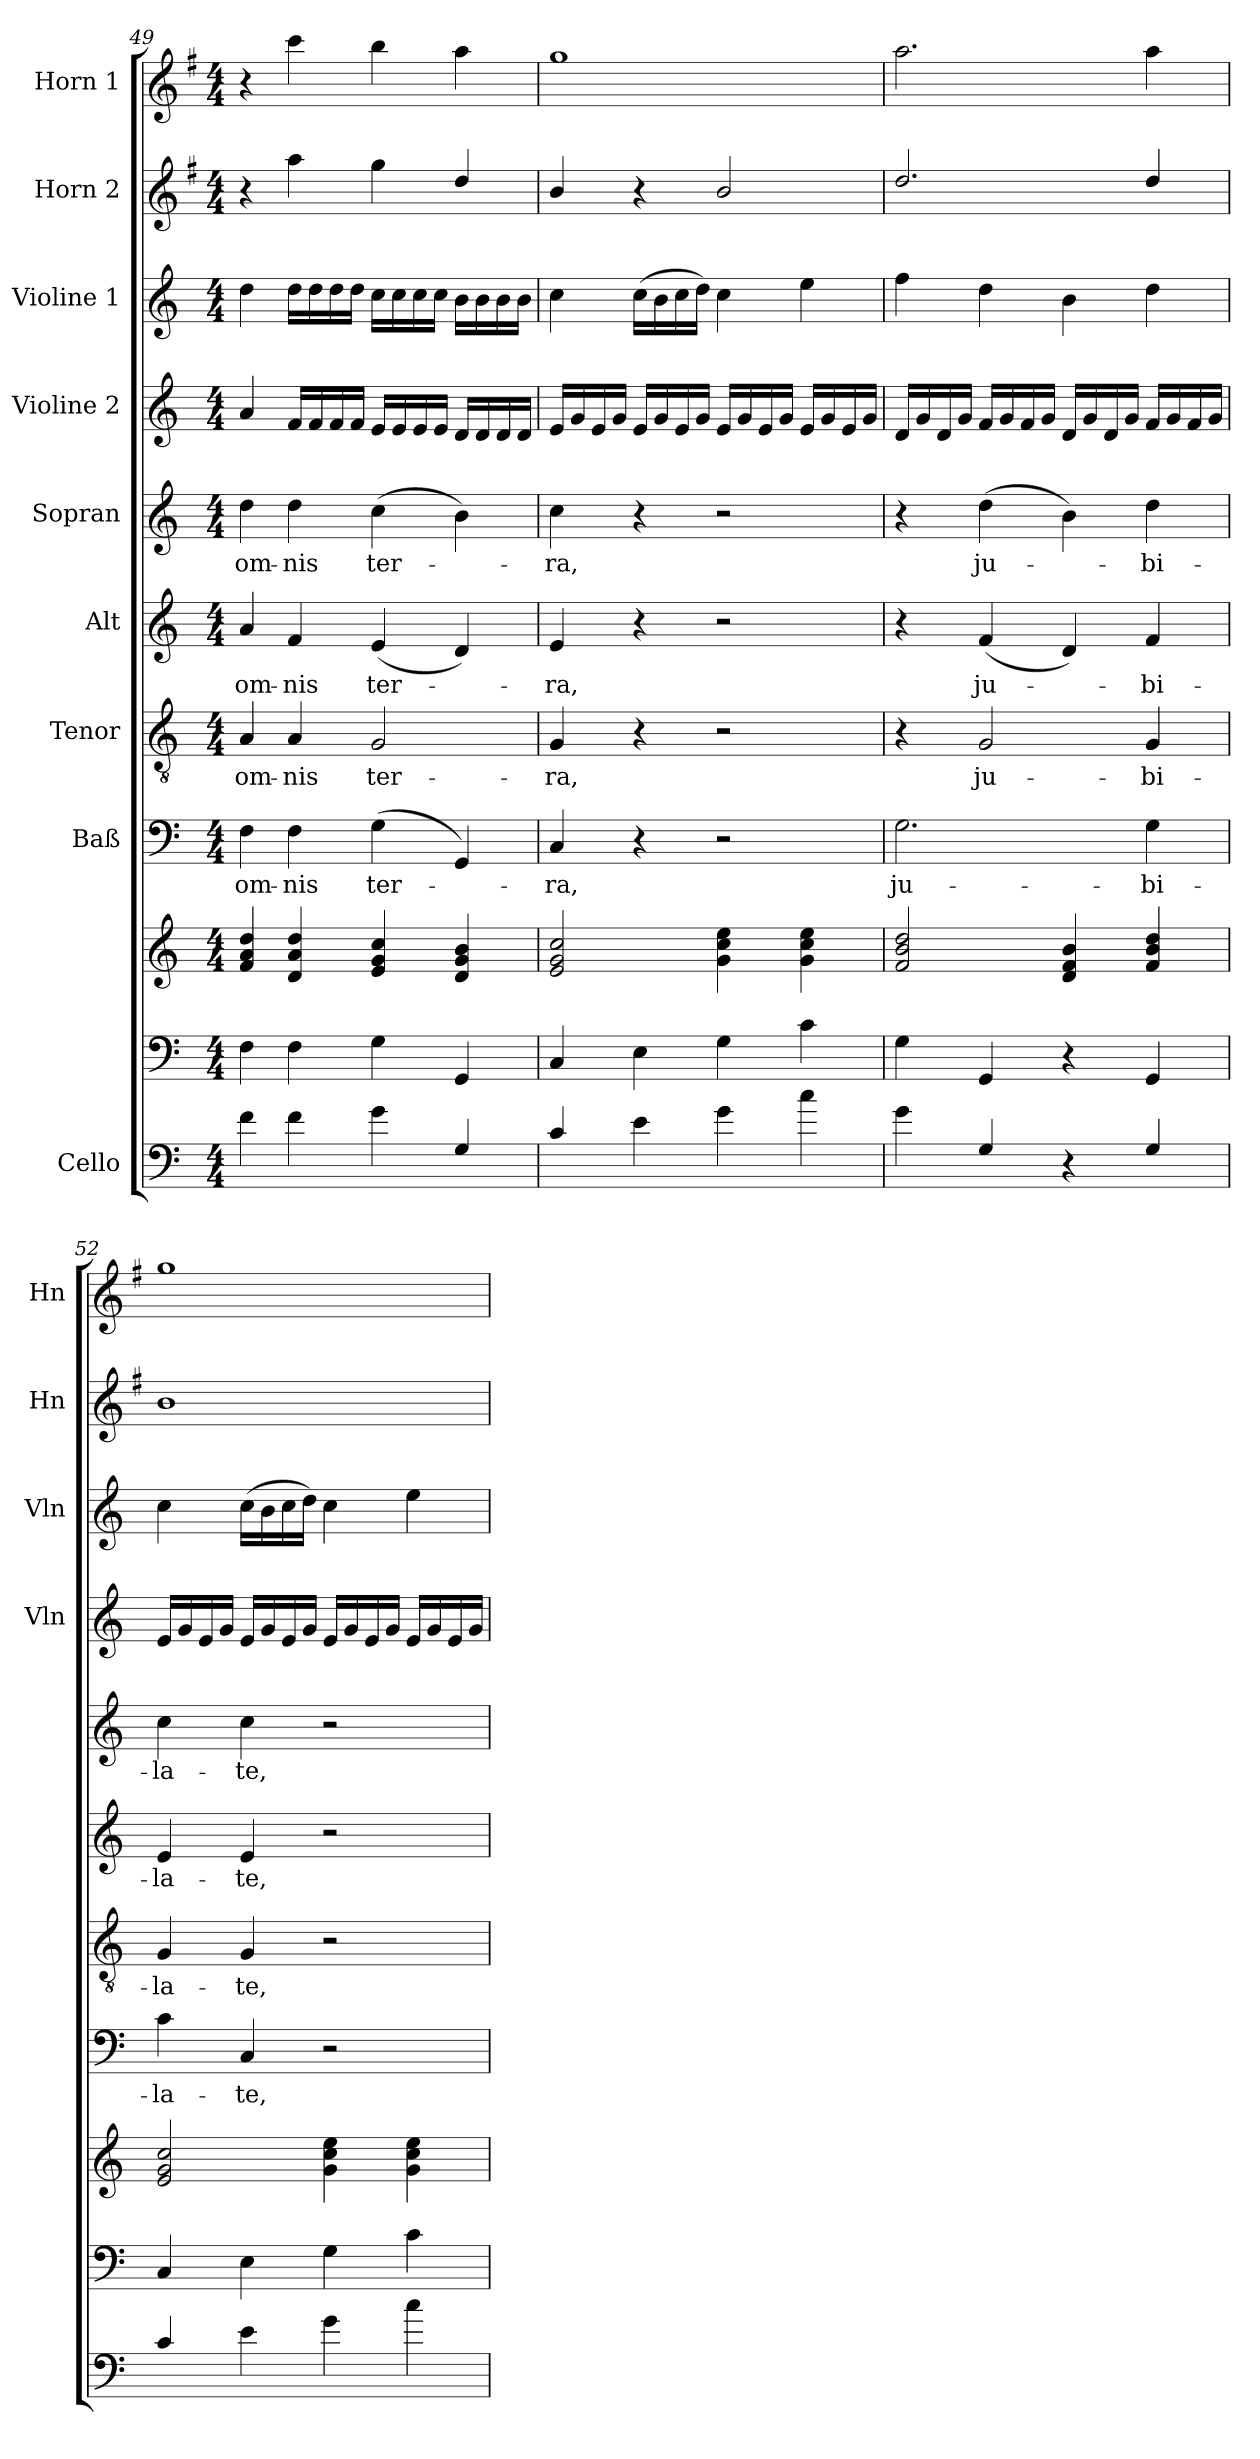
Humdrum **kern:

**kern	**kern	**kern	**kern	**text	**kern	**text	**kern	**text	**kern	**text	**kern	**kern	**kern	**kern
*part10	*part9	*part9	*part8	*part8	*part7	*part7	*part6	*part6	*part5	*part5	*part4	*part3	*part2	*part1
*staff11	*staff10	*staff9	*staff8	*staff8	*staff7	*staff7	*staff6	*staff6	*staff5	*staff5	*staff4	*staff3	*staff2	*staff1
*I"Cello	*	*	*I"Baß	*	*I"Tenor	*	*I"Alt	*	*I"Sopran	*	*I"Violine 2	*I"Violine 1	*I"Horn 2	*I"Horn 1
*	*	*	*	*	*	*	*	*	*	*	*I'Vln	*I'Vln	*I'Hn	*I'Hn
*clefF4	*clefF4	*clefG2	*clefF4	*	*clefGv2	*	*clefG2	*	*clefG2	*	*clefG2	*clefG2	*clefG2	*clefG2
*ITrd7c12	*	*	*	*	*	*	*	*	*	*	*	*	*ITrd4c7	*ITrd4c7
*k[]	*k[]	*k[]	*k[]	*	*k[]	*	*k[]	*	*k[]	*	*k[]	*k[]	*k[]	*k[]
*C:	*C:	*C:	*C:	*	*C:	*	*C:	*	*C:	*	*C:	*C:	*C:	*C:
*M4/4	*M4/4	*M4/4	*M4/4	*	*M4/4	*	*M4/4	*	*M4/4	*	*M4/4	*M4/4	*M4/4	*M4/4
=49	=49	=49	=49	=49	=49	=49	=49	=49	=49	=49	=49	=49	=49	=49
!	!	!	!	!LO:LY:b	!	!LO:LY:b	!	!LO:LY:b	!	!LO:LY:b	!	!	!	!
4F\	4F\	4f/ 4a/ 4dd/	4F\	om-	4A/	om-	4a/	om-	4dd\	om-	4a/	4dd\	4r	4r
!	!	!	!	!LO:LY:b	!	!LO:LY:b	!	!LO:LY:b	!	!LO:LY:b	!	!	!	!
4F\	4F\	4d/ 4a/ 4dd/	4F\	-nis	4A/	-nis	4f/	-nis	4dd\	-nis	16f/LL	16dd\LL	4dd\	4ff\
.	.	.	.	.	.	.	.	.	.	.	16f/	16dd\	.	.
.	.	.	.	.	.	.	.	.	.	.	16f/	16dd\	.	.
.	.	.	.	.	.	.	.	.	.	.	16f/JJ	16dd\JJ	.	.
!	!	!	!	!LO:LY:b	!	!LO:LY:b	!	!LO:LY:b	!	!LO:LY:b	!	!	!	!
4G\	4G\	4e/ 4g/ 4cc/	(>4G\	ter-	2G/	ter-	(<4e/	ter-	(>4cc\	ter-	16e/LL	16cc\LL	4cc\	4ee\
.	.	.	.	.	.	.	.	.	.	.	16e/	16cc\	.	.
.	.	.	.	.	.	.	.	.	.	.	16e/	16cc\	.	.
.	.	.	.	.	.	.	.	.	.	.	16e/JJ	16cc\JJ	.	.
4GG/	4GG/	4d/ 4g/ 4b/	4GG/)	.	.	.	4d/)	.	4b\)	.	16d/LL	16b\LL	4g/	4dd\
.	.	.	.	.	.	.	.	.	.	.	16d/	16b\	.	.
.	.	.	.	.	.	.	.	.	.	.	16d/	16b\	.	.
.	.	.	.	.	.	.	.	.	.	.	16d/JJ	16b\JJ	.	.
=50	=50	=50	=50	=50	=50	=50	=50	=50	=50	=50	=50	=50	=50	=50
!	!	!	!	!LO:LY:b	!	!LO:LY:b	!	!LO:LY:b	!	!LO:LY:b	!	!	!	!
4C/	4C/	2e/ 2g/ 2cc/	4C/	-ra,	4G/	-ra,	4e/	-ra,	4cc\	-ra,	16e/LL	4cc\	4e/	1cc
.	.	.	.	.	.	.	.	.	.	.	16g/	.	.	.
.	.	.	.	.	.	.	.	.	.	.	16e/	.	.	.
.	.	.	.	.	.	.	.	.	.	.	16g/JJ	.	.	.
4E\	4E\	.	4r	.	4r	.	4r	.	4r	.	16e/LL	(>16cc\LL	4r	.
.	.	.	.	.	.	.	.	.	.	.	16g/	16b\	.	.
.	.	.	.	.	.	.	.	.	.	.	16e/	16cc\	.	.
.	.	.	.	.	.	.	.	.	.	.	16g/JJ	16dd\JJ)	.	.
4G\	4G\	4g\ 4cc\ 4ee\	2r	.	2r	.	2r	.	2r	.	16e/LL	4cc\	2e/	.
.	.	.	.	.	.	.	.	.	.	.	16g/	.	.	.
.	.	.	.	.	.	.	.	.	.	.	16e/	.	.	.
.	.	.	.	.	.	.	.	.	.	.	16g/JJ	.	.	.
4c\	4c\	4g\ 4cc\ 4ee\	.	.	.	.	.	.	.	.	16e/LL	4ee\	.	.
.	.	.	.	.	.	.	.	.	.	.	16g/	.	.	.
.	.	.	.	.	.	.	.	.	.	.	16e/	.	.	.
.	.	.	.	.	.	.	.	.	.	.	16g/JJ	.	.	.
!!LO:PB:g=z
=51	=51	=51	=51	=51	=51	=51	=51	=51	=51	=51	=51	=51	=51	=51
!	!	!	!	!LO:LY:b	!	!	!	!	!	!	!	!	!	!
4G\	4G\	2f/ 2b/ 2dd/	2.G\	ju-	4r	.	4r	.	4r	.	16d/LL	4ff\	2.g/	2.dd\
.	.	.	.	.	.	.	.	.	.	.	16g/	.	.	.
.	.	.	.	.	.	.	.	.	.	.	16d/	.	.	.
.	.	.	.	.	.	.	.	.	.	.	16g/JJ	.	.	.
!	!	!	!	!	!	!LO:LY:b	!	!LO:LY:b	!	!LO:LY:b	!	!	!	!
4GG/	4GG/	.	.	.	2G/	ju-	(<4f/	ju-	(>4dd\	ju-	16f/LL	4dd\	.	.
.	.	.	.	.	.	.	.	.	.	.	16g/	.	.	.
.	.	.	.	.	.	.	.	.	.	.	16f/	.	.	.
.	.	.	.	.	.	.	.	.	.	.	16g/JJ	.	.	.
4r	4r	4d/ 4f/ 4b/	.	.	.	.	4d/)	.	4b\)	.	16d/LL	4b\	.	.
.	.	.	.	.	.	.	.	.	.	.	16g/	.	.	.
.	.	.	.	.	.	.	.	.	.	.	16d/	.	.	.
.	.	.	.	.	.	.	.	.	.	.	16g/JJ	.	.	.
!	!	!	!	!LO:LY:b	!	!LO:LY:b	!	!LO:LY:b	!	!LO:LY:b	!	!	!	!
4GG/	4GG/	4f/ 4b/ 4dd/	4G\	-bi-	4G/	-bi-	4f/	-bi-	4dd\	-bi-	16f/LL	4dd\	4g/	4dd\
.	.	.	.	.	.	.	.	.	.	.	16g/	.	.	.
.	.	.	.	.	.	.	.	.	.	.	16f/	.	.	.
.	.	.	.	.	.	.	.	.	.	.	16g/JJ	.	.	.
=52	=52	=52	=52	=52	=52	=52	=52	=52	=52	=52	=52	=52	=52	=52
!	!	!	!	!LO:LY:b	!	!LO:LY:b	!	!LO:LY:b	!	!LO:LY:b	!	!	!	!
4C/	4C/	2e/ 2g/ 2cc/	4c\	-la-	4G/	-la-	4e/	-la-	4cc\	-la-	16e/LL	4cc\	1e	1cc
.	.	.	.	.	.	.	.	.	.	.	16g/	.	.	.
.	.	.	.	.	.	.	.	.	.	.	16e/	.	.	.
.	.	.	.	.	.	.	.	.	.	.	16g/JJ	.	.	.
!	!	!	!	!LO:LY:b	!	!LO:LY:b	!	!LO:LY:b	!	!LO:LY:b	!	!	!	!
4E\	4E\	.	4C/	-te,	4G/	-te,	4e/	-te,	4cc\	-te,	16e/LL	(>16cc\LL	.	.
.	.	.	.	.	.	.	.	.	.	.	16g/	16b\	.	.
.	.	.	.	.	.	.	.	.	.	.	16e/	16cc\	.	.
.	.	.	.	.	.	.	.	.	.	.	16g/JJ	16dd\JJ)	.	.
4G\	4G\	4g\ 4cc\ 4ee\	2r	.	2r	.	2r	.	2r	.	16e/LL	4cc\	.	.
.	.	.	.	.	.	.	.	.	.	.	16g/	.	.	.
.	.	.	.	.	.	.	.	.	.	.	16e/	.	.	.
.	.	.	.	.	.	.	.	.	.	.	16g/JJ	.	.	.
4c\	4c\	4g\ 4cc\ 4ee\	.	.	.	.	.	.	.	.	16e/LL	4ee\	.	.
.	.	.	.	.	.	.	.	.	.	.	16g/	.	.	.
.	.	.	.	.	.	.	.	.	.	.	16e/	.	.	.
.	.	.	.	.	.	.	.	.	.	.	16g/JJ	.	.	.
=	=	=	=	=	=	=	=	=	=	=	=	=	=	=
*-	*-	*-	*-	*-	*-	*-	*-	*-	*-	*-	*-	*-	*-	*-
